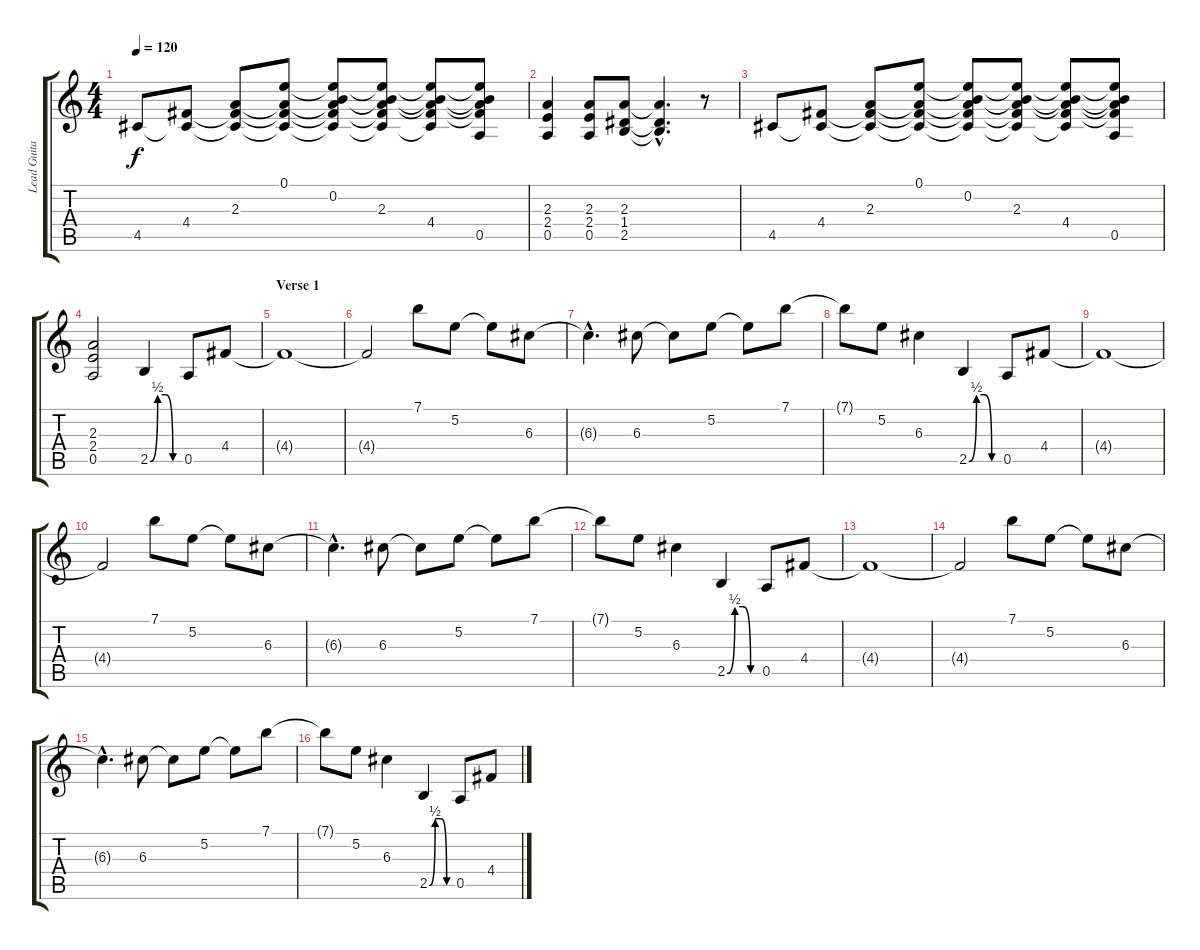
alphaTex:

\track ("Lead Guitar" "Lead Guita") {instrument overdrivenguitar}
\staff {score tabs}
\tuning (E4 B3 G3 D3 A2 E2) {hide}
\ts (4 4)
\tempo 120
\clef g2
\ks c
4.5.8{dy f} (4.4 4.5{t}).8 (2.3 4.4{t} 4.5{t}).8 (0.1 2.3{t} 4.4{t} 4.5{t}).8 (0.1{t} 0.2 2.3{t} 4.4{t} 4.5{t}).8 (0.1{t} 0.2{t} 2.3 4.4{t} 4.5{t}).8 (0.1{t} 0.2{t} 2.3{t} 4.4 4.5{t}).8 (0.1{t} 0.2{t} 2.3{t} 4.4{t} 0.5).8 |
(2.3 2.4 0.5).4 (2.3 2.4 0.5).8 (2.3 1.4 2.5).8 (2.3{hac t} 1.4{hac t} 2.5{hac t}).4{d} r.8 |
4.5.8 (4.4 4.5{t}).8 (2.3 4.4{t} 4.5{t}).8 (0.1 2.3{t} 4.4{t} 4.5{t}).8 (0.1{t} 0.2 2.3{t} 4.4{t} 4.5{t}).8 (0.1{t} 0.2{t} 2.3 4.4{t} 4.5{t}).8 (0.1{t} 0.2{t} 2.3{t} 4.4 4.5{t}).8 (0.1{t} 0.2{t} 2.3{t} 4.4{t} 0.5).8 |
(2.3 2.4 0.5).2 2.5{be (custom 0 0 15 2 30 2 45 0 60 0)}.4 0.5.8 4.4.8 |
\section ("" "Verse 1")
4.4{t}.1 |
4.4{t}.2 7.1.8 5.2.8 5.2{t}.8 6.3.8 |
6.3{hac t}.4{d} 6.3.8 6.3{t}.8 5.2.8 5.2{t}.8 7.1.8 |
7.1{t}.8 5.2.8 6.3.4 2.5{be (custom 0 0 15 2 30 2 45 0 60 0)}.4 0.5.8 4.4.8 |
4.4{t}.1 |
4.4{t}.2 7.1.8 5.2.8 5.2{t}.8 6.3.8 |
6.3{hac t}.4{d} 6.3.8 6.3{t}.8 5.2.8 5.2{t}.8 7.1.8 |
7.1{t}.8 5.2.8 6.3.4 2.5{be (custom 0 0 15 2 30 2 45 0 60 0)}.4 0.5.8 4.4.8 |
4.4{t}.1 |
4.4{t}.2 7.1.8 5.2.8 5.2{t}.8 6.3.8 |
6.3{hac t}.4{d} 6.3.8 6.3{t}.8 5.2.8 5.2{t}.8 7.1.8 |
7.1{t}.8 5.2.8 6.3.4 2.5{be (custom 0 0 15 2 30 2 45 0 60 0)}.4 0.5.8 4.4.8
